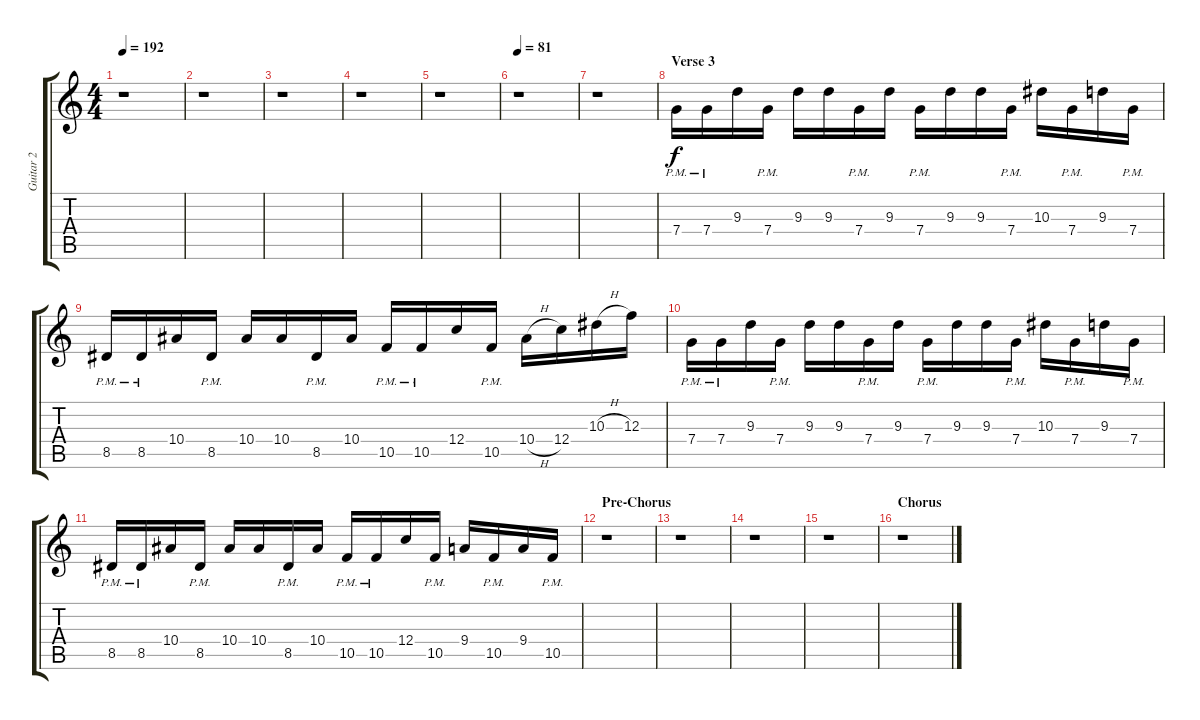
\track ("Guitar 2" "Guitar 2") {instrument electricguitarclean}
\staff {score tabs}
\tuning (D4 A3 F3 C3 G2 C2) {hide}
\ts (4 4)
\tempo 192
\clef g2
\ks c
r.1{dy f} |
r.1 |
r.1 |
r.1 |
r.1 |
\tempo 81
r.1 |
r.1 |
\section ("" "Verse 3")
7.4{pm}.16 7.4{pm}.16 9.3.16 7.4{pm}.16 9.3.16 9.3.16 7.4{pm}.16 9.3.16 7.4{pm}.16 9.3.16 9.3.16 7.4{pm}.16 10.3.16 7.4{pm}.16 9.3.16 7.4{pm}.16 |
8.5{pm}.16 8.5{pm}.16 10.4.16 8.5{pm}.16 10.4.16 10.4.16 8.5{pm}.16 10.4.16 10.5{pm}.16 10.5{pm}.16 12.4.16 10.5{pm}.16 10.4{h}.16 12.4.16 10.3{h}.16 12.3.16 |
7.4{pm}.16 7.4{pm}.16 9.3.16 7.4{pm}.16 9.3.16 9.3.16 7.4{pm}.16 9.3.16 7.4{pm}.16 9.3.16 9.3.16 7.4{pm}.16 10.3.16 7.4{pm}.16 9.3.16 7.4{pm}.16 |
8.5{pm}.16 8.5{pm}.16 10.4.16 8.5{pm}.16 10.4.16 10.4.16 8.5{pm}.16 10.4.16 10.5{pm}.16 10.5{pm}.16 12.4.16 10.5{pm}.16 9.4.16 10.5{pm}.16 9.4.16 10.5{pm}.16 |
\section ("" "Pre-Chorus")
r.1 |
r.1 |
r.1 |
r.1 |
\section ("" "Chorus")
r.1
